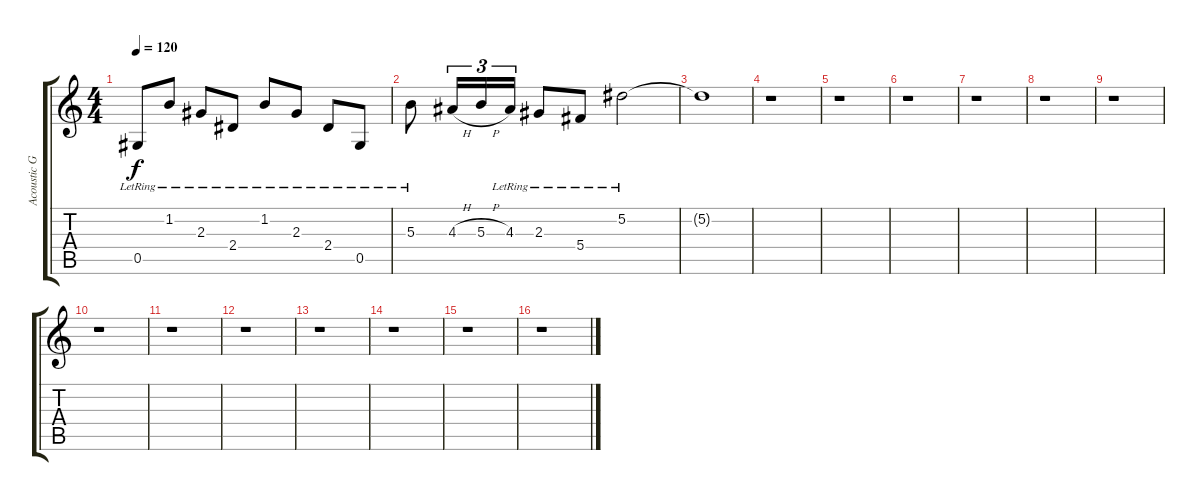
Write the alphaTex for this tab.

\track ("Acoustic Guitar 2" "Acoustic G") {instrument acousticguitarnylon}
\staff {score tabs}
\tuning (Eb4 Bb3 Gb3 Db3 Ab2 Eb2) {hide}
\ts (4 4)
\tempo 120
\clef g2
\ks c
0.5{lr}.8{dy f} 1.2{lr}.8 2.3{lr}.8 2.4{lr}.8 1.2{lr}.8 2.3{lr}.8 2.4{lr}.8 0.5{lr}.8 |
5.3{lr}.8 4.3{h}.16{tu (3 2)} 5.3{h}.16{tu (3 2)} 4.3{lr}.16{tu (3 2)} 2.3{lr}.8 5.4{lr}.8 5.2{lr}.2 |
5.2{t}.1 |
r.1 |
r.1 |
r.1 |
r.1 |
r.1 |
r.1 |
r.1 |
r.1 |
r.1 |
r.1 |
r.1 |
r.1 |
r.1
